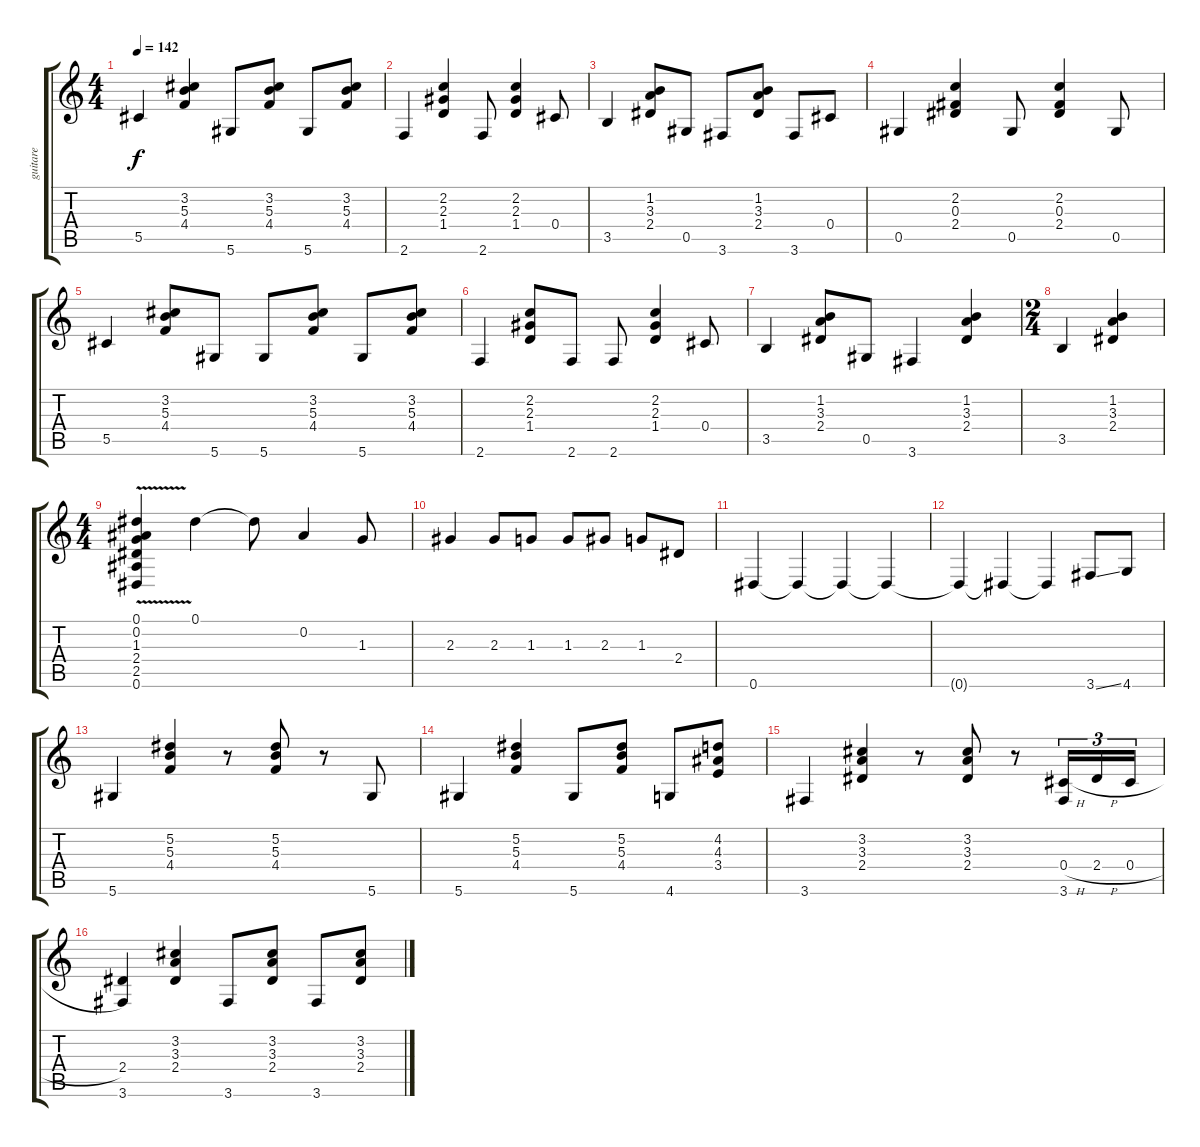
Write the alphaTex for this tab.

\track ("guitare" "guitare") {instrument acousticguitarnylon}
\staff {score tabs}
\tuning (Eb4 Bb3 Gb3 Db3 Ab2 Eb2) {hide}
\ts (4 4)
\tempo 142
\clef g2
\ks c
5.5.4{dy f} (3.2 5.3 4.4).4 5.6.8 (3.2 5.3 4.4).8 5.6.8 (3.2 5.3 4.4).8 |
2.6.4 (2.2 2.3 1.4).4 2.6.8 (2.2 2.3 1.4).4 0.4.8 |
3.5.4 (1.2 3.3 2.4).8 0.5.8 3.6.8 (1.2 3.3 2.4).8 3.6.8 0.4.8 |
0.5.4 (2.2 0.3 2.4).4 0.5.8 (2.2 0.3 2.4).4 0.5.8 |
5.5.4 (3.2 5.3 4.4).8 5.6.8 5.6.8 (3.2 5.3 4.4).8 5.6.8 (3.2 5.3 4.4).8 |
2.6.4 (2.2 2.3 1.4).8 2.6.8 2.6.8 (2.2 2.3 1.4).4 0.4.8 |
3.5.4 (1.2 3.3 2.4).8 0.5.8 3.6.4 (1.2 3.3 2.4).4 |
\ts (2 4)
3.5.4 (1.2 3.3 2.4).4 |
\ts (4 4)
(0.1{v} 0.2 1.3 2.4 2.5 0.6).4 0.1.4 0.1{t}.8 0.2.4 1.3.8 |
2.3.4 2.3.8 1.3.8 1.3.8 2.3.8 1.3.8 2.4.8 |
0.6.4 0.6{t}.4 0.6{t}.4 0.6{t}.4 |
0.6{t}.4 0.6{t}.4 0.6{t}.4 3.6{ss}.8 4.6.8 |
5.6.4 (5.2 5.3 4.4).4 r.8 (5.2 5.3 4.4).8 r.8 5.6.8 |
5.6.4 (5.2 5.3 4.4).4 5.6.8 (5.2 5.3 4.4).8 4.6.8 (4.2 4.3 3.4).8 |
3.6.4 (3.2 3.3 2.4).4 r.8 (3.2 3.3 2.4).8 r.8 (0.4{h} 3.6).16{tu (3 2)} 2.4{h}.16{tu (3 2)} 0.4{h}.16{tu (3 2)} |
(2.4 3.6).4 (3.2 3.3 2.4).4 3.6.8 (3.2 3.3 2.4).8 3.6.8 (3.2 3.3 2.4).8
